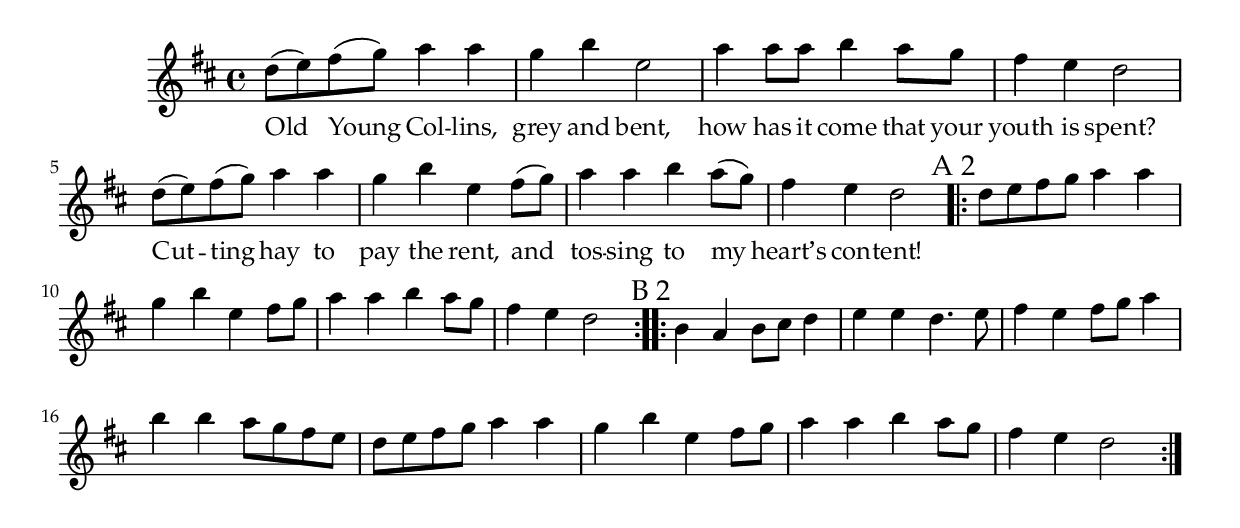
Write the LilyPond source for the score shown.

\include "includes/header.ly"
\score {

<<
\context Voice = voiceone {
\include "includes/staffheader.ly"
\time 4/4 \key d \major

\relative d'' {

{
d8( e) fis( g) a4 a | g b e,2 | a4 a8 a8 b4 a8 g | fis4 e d2 |
d8( e) fis( g) a4 a | g b e,4 fis8( g) | a4 a4 b4 a8( g) | fis4 e d2 |
}

\mark "A 2"
\repeat volta 2 {
d8 e fis g a4 a | g b e, fis8 g | a4 a b a8 g | fis4 e d2 |
}

\mark "B 2"
\repeat volta 2 {
b4 a4 b8 cis8 d4 | e4 e4 d4. e8 | fis4 e4 fis8 g8 a4 | b4 b4 a8 g8 fis8 e8 |
d8 e fis g a4 a | g b e, fis8 g | a4 a b a8 g | fis4 e d2 |
}

} % relative
} % context

\lyricsto voiceone \new Lyrics \lyricmode { 
\include "includes/staffheader.ly"
Old Young Col -- lins, grey and bent, how has it come that your youth is spent?
Cut -- ting hay to pay the rent, and tos -- sing to my heartʼs con -- tent!
}
>>

} % score
